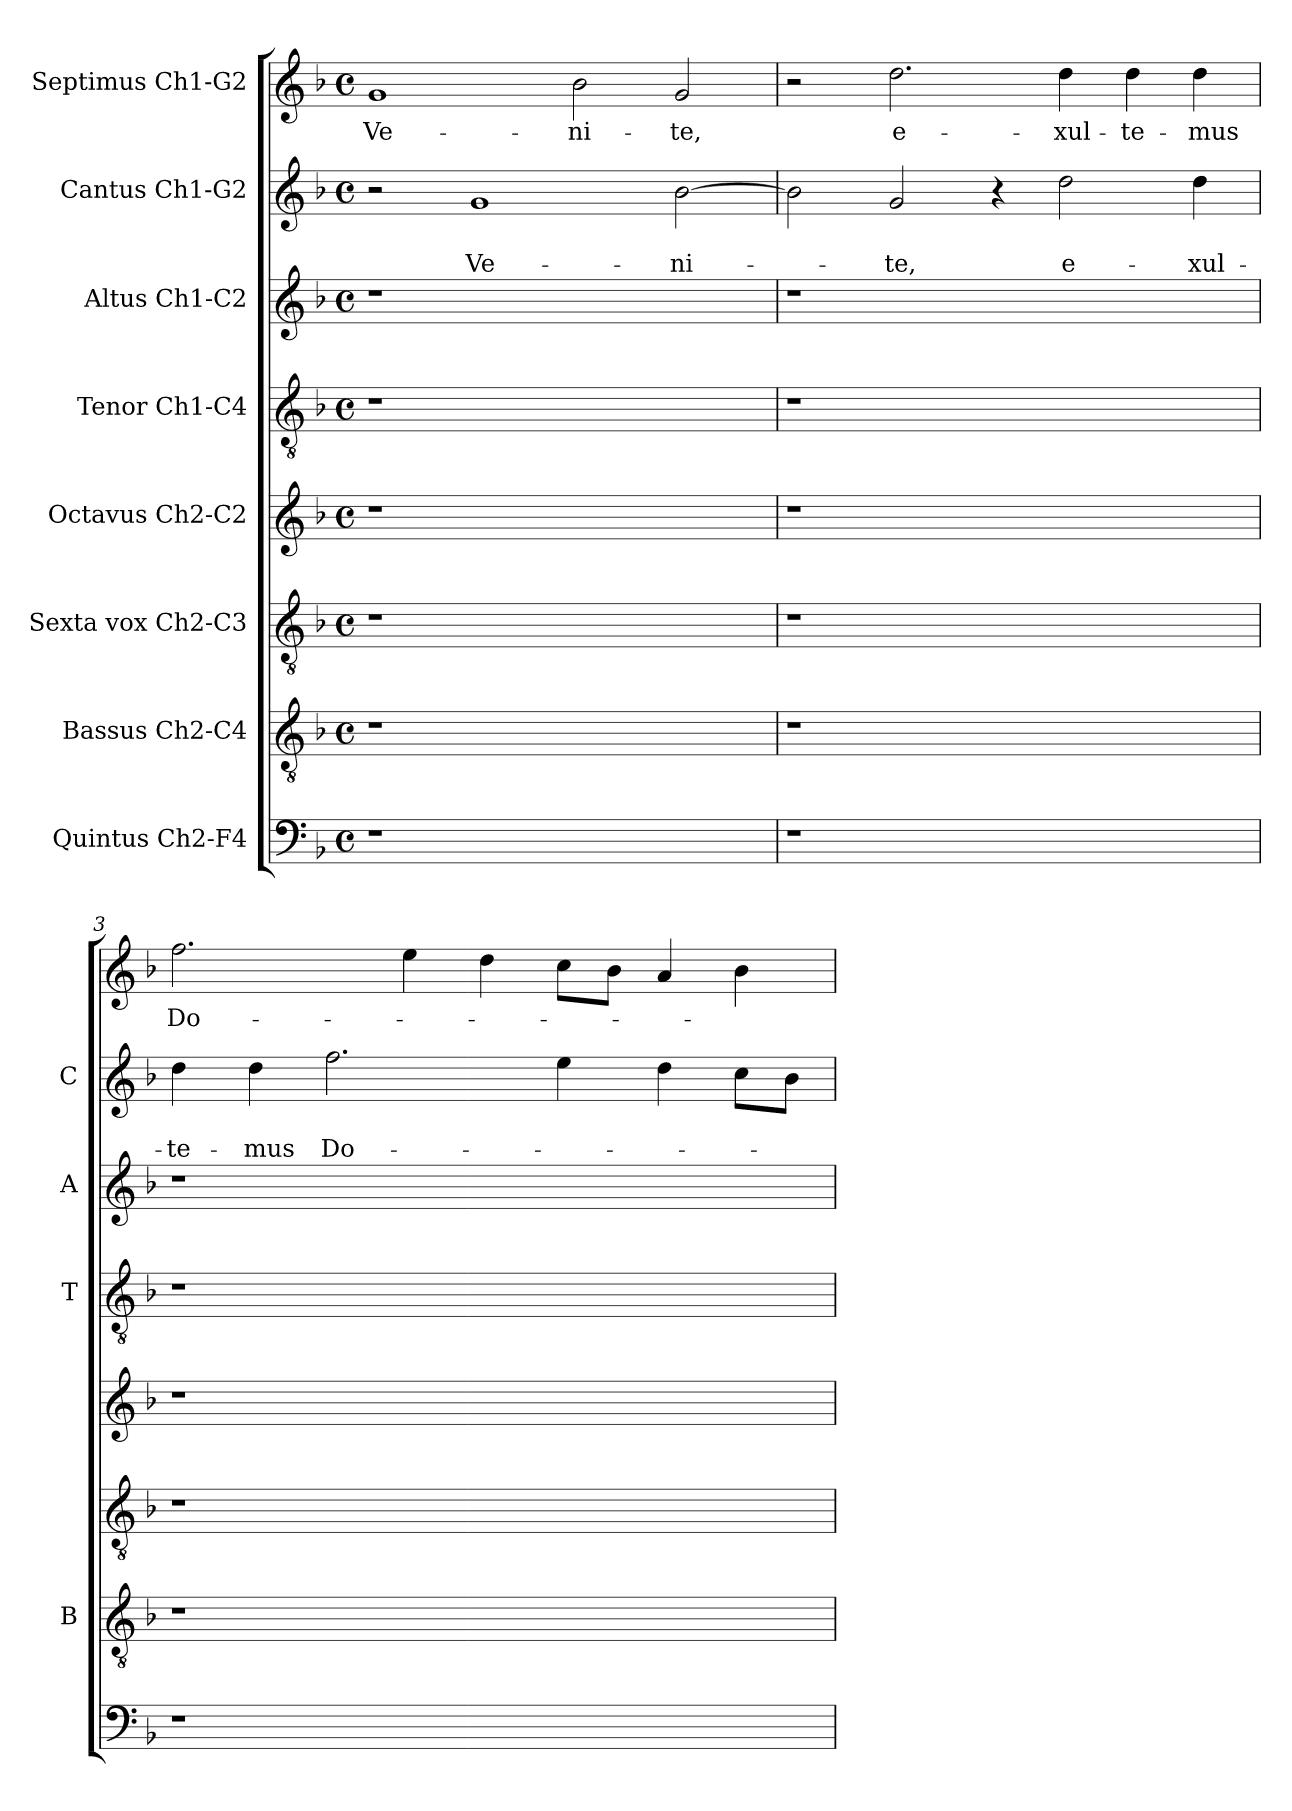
**kern	**kern	**kern	**kern	**kern	**kern	**kern	**text	**text	**kern	**text
*part8	*part7	*part6	*part5	*part4	*part3	*part2	*part2	*part2	*part1	*part1
*staff8	*staff7	*staff6	*staff5	*staff4	*staff3	*staff2	*staff2	*staff2	*staff1	*staff1
*I"Quintus Ch2-F4	*I"Bassus Ch2-C4	*I"Sexta vox  Ch2-C3	*I"Octavus Ch2-C2	*I"Tenor Ch1-C4	*I"Altus Ch1-C2	*I"Cantus Ch1-G2	*	*	*I"Septimus Ch1-G2	*
*	*I'B	*	*	*I'T	*I'A	*I'C	*	*	*	*
*clefF4	*clefGv2	*clefGv2	*clefG2	*clefGv2	*clefG2	*clefG2	*	*	*clefG2	*
*k[b-]	*k[b-]	*k[b-]	*k[b-]	*k[b-]	*k[b-]	*k[b-]	*	*	*k[b-]	*
*F:	*F:	*F:	*F:	*F:	*F:	*F:	*	*	*F:	*
*M4/4	*M4/4	*M4/4	*M4/4	*M4/4	*M4/4	*M4/4	*	*	*M4/4	*
*met(c)	*met(c)	*met(c)	*met(c)	*met(c)	*met(c)	*met(c)	*	*	*met(c)	*
=1	=1	=1	=1	=1	=1	=1	=1	=1	=1	=1
!	!	!	!	!	!	!	!	!	!	!LO:LY:b
1r	1r	1r	1r	1r	1r	2r	.	.	1g	Ve-
!	!	!	!	!	!	!	!	!LO:LY:b	!	!
.	.	.	.	.	.	1g	.	Ve-	.	.
!	!	!	!	!	!	!	!	!	!	!LO:LY:b
1ryy	1ryy	1ryy	1ryy	1ryy	1ryy	.	.	.	2b-\	-ni-
!	!	!	!	!	!	!	!	!LO:LY:b	!	!LO:LY:b
.	.	.	.	.	.	[2b-\	.	-ni-	2g/	-te,
=2	=2	=2	=2	=2	=2	=2	=2	=2	=2	=2
1r	1r	1r	1r	1r	1r	2b-\]	.	.	2r	.
!	!	!	!	!	!	!	!	!LO:LY:b	!	!LO:LY:b
.	.	.	.	.	.	2g/	.	-te,	2.dd\	e-
1ryy	1ryy	1ryy	1ryy	1ryy	1ryy	4r	.	.	.	.
!	!	!	!	!	!	!	!	!LO:LY:b	!	!LO:LY:b
.	.	.	.	.	.	2dd\	.	e-	4dd\	-xul-
!	!	!	!	!	!	!	!	!	!	!LO:LY:b
.	.	.	.	.	.	.	.	.	4dd\	-te-
!	!	!	!	!	!	!	!	!LO:LY:b	!	!LO:LY:b
.	.	.	.	.	.	4dd\	.	-xul-	4dd\	-mus
=3	=3	=3	=3	=3	=3	=3	=3	=3	=3	=3
!	!	!	!	!	!	!	!	!LO:LY:b	!	!LO:LY:b
1r	1r	1r	1r	1r	1r	4dd\	.	-te-	2.ff\	Do-
!	!	!	!	!	!	!	!	!LO:LY:b	!	!
.	.	.	.	.	.	4dd\	.	-mus	.	.
!	!	!	!	!	!	!	!	!LO:LY:b	!	!
.	.	.	.	.	.	2.ff\	.	Do-	.	.
.	.	.	.	.	.	.	.	.	4ee\	.
1ryy	1ryy	1ryy	1ryy	1ryy	1ryy	.	.	.	4dd\	.
.	.	.	.	.	.	4ee\	.	.	8cc\L	.
.	.	.	.	.	.	.	.	.	8b-\J	.
.	.	.	.	.	.	4dd\	.	.	4a/	.
.	.	.	.	.	.	8cc\L	.	.	4b-\	.
.	.	.	.	.	.	8b-\J	.	.	.	.
=	=	=	=	=	=	=	=	=	=	=
*-	*-	*-	*-	*-	*-	*-	*-	*-	*-	*-
